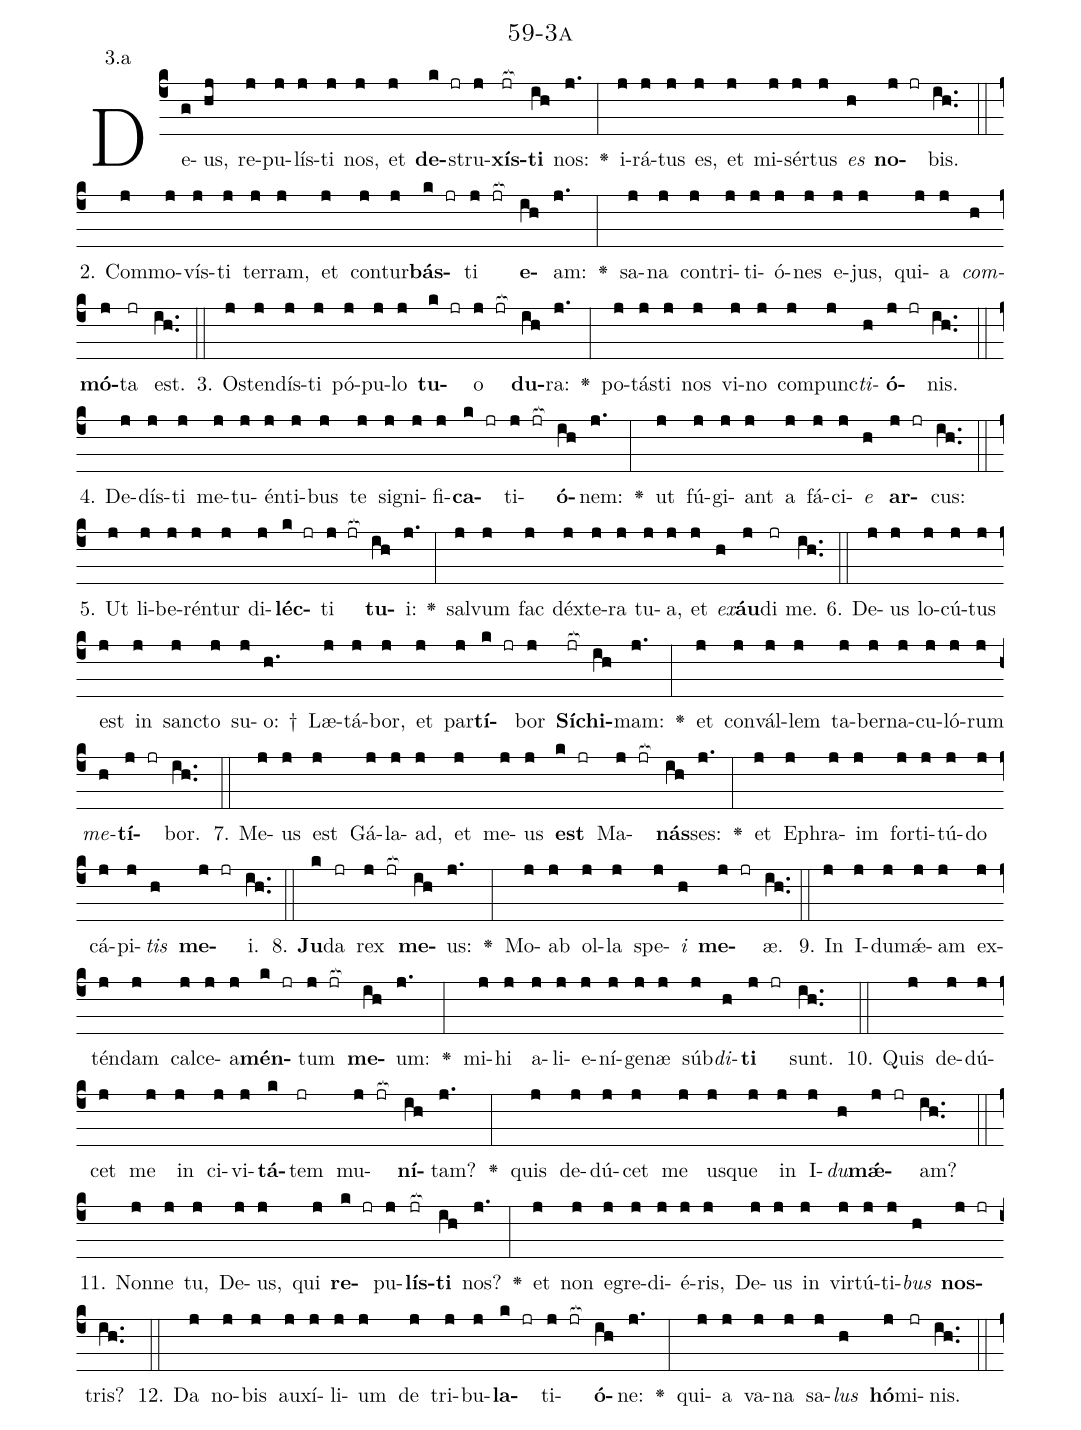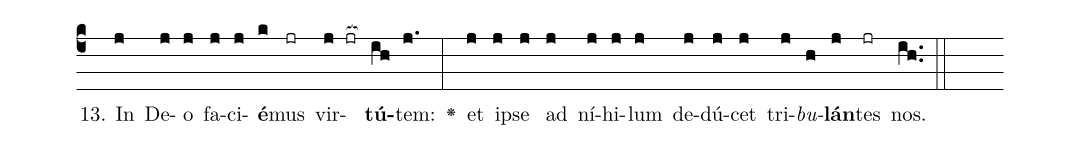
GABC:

name: 59-3a;
annotation: 3.a;
%%
(c4)De(g)us,(hj) re(j)pu(j)lís(j)ti(j) nos,(j) et(j) <b>de</b>(k jr)stru(j)<b>xís</b>(jr[ocb:1{])<b>ti</b>(ih[ocb:0}]) nos:(j.) <v>\greheightstar</v>(:) i(j)rá(j)tus(j) es,(j) et(j) mi(j)sér(j)tus(j) <i>es</i>(h) <b>no</b>(j jr)bis.(ih..) (::)
2. Com(j)mo(j)vís(j)ti(j) ter(j)ram,(j) et(j) con(j)tur(j)<b>bás</b>(k jr)ti(j jr[ocb:1{]) <b>e</b>(ih[ocb:0}])am:(j.) <v>\greheightstar</v>(:) sa(j)na(j) con(j)tri(j)ti(j)ó(j)nes(j) e(j)jus,(j) qui(j)a(j) <i>com</i>(h)<b>mó</b>(j)ta(jr) est.(ih..) (::)
3. Os(j)ten(j)dís(j)ti(j) pó(j)pu(j)lo(j) <b>tu</b>(k jr)o(j jr[ocb:1{]) <b>du</b>(ih[ocb:0}])ra:(j.) <v>\greheightstar</v>(:) po(j)tás(j)ti(j) nos(j) vi(j)no(j) com(j)punc(j)<i>ti</i>(h)<b>ó</b>(j jr)nis.(ih..) (::)
4. De(j)dís(j)ti(j) me(j)tu(j)én(j)ti(j)bus(j) te(j) si(j)gni(j)fi(j)<b>ca</b>(k jr)ti(j jr[ocb:1{])<b>ó</b>(ih[ocb:0}])nem:(j.) <v>\greheightstar</v>(:) ut(j) fú(j)gi(j)ant(j) a(j) fá(j)ci(j)<i>e</i>(h) <b>ar</b>(j jr)cus:(ih..) (::)
5. Ut(j) li(j)be(j)rén(j)tur(j) di(j)<b>léc</b>(k jr)ti(j jr[ocb:1{]) <b>tu</b>(ih[ocb:0}])i:(j.) <v>\greheightstar</v>(:) sal(j)vum(j) fac(j) déx(j)te(j)ra(j) tu(j)a,(j) et(j) <i>ex</i>(h)<b>áu</b>(j)di(jr) me.(ih..) (::)
6. De(j)us(j) lo(j)cú(j)tus(j) est(j) in(j) sanc(j)to(j) su(j)o: †(h.) Læ(j)tá(j)bor,(j) et(j) par(j)<b>tí</b>(k jr)bor(j) <b>Sí</b>(jr[ocb:1{])<b>chi</b>(ih[ocb:0}])mam:(j.) <v>\greheightstar</v>(:) et(j) con(j)vál(j)lem(j) ta(j)ber(j)na(j)cu(j)ló(j)rum(j) <i>me</i>(h)<b>tí</b>(j jr)bor.(ih..) (::)
7. Me(j)us(j) est(j) Gá(j)la(j)ad,(j) et(j) me(j)us(j) <b>est</b>(k jr) Ma(j jr[ocb:1{])<b>nás</b>(ih[ocb:0}])ses:(j.) <v>\greheightstar</v>(:) et(j) E(j)phra(j)im(j) for(j)ti(j)tú(j)do(j) cá(j)pi(j)<i>tis</i>(h) <b>me</b>(j jr)i.(ih..) (::)
8. <b>Ju</b>(k)da(jr) rex(j jr[ocb:1{]) <b>me</b>(ih[ocb:0}])us:(j.) <v>\greheightstar</v>(:) Mo(j)ab(j) ol(j)la(j) spe(j)<i>i</i>(h) <b>me</b>(j jr)æ.(ih..) (::)
9. In(j) I(j)du(j)mǽ(j)am(j) ex(j)tén(j)dam(j) cal(j)ce(j)a(j)<b>mén</b>(k jr)tum(j jr[ocb:1{]) <b>me</b>(ih[ocb:0}])um:(j.) <v>\greheightstar</v>(:) mi(j)hi(j) a(j)li(j)e(j)ní(j)ge(j)næ(j) súb(j)<i>di</i>(h)<b>ti</b>(j jr) sunt.(ih..) (::)
10. Quis(j) de(j)dú(j)cet(j) me(j) in(j) ci(j)vi(j)<b>tá</b>(k)tem(jr) mu(j jr[ocb:1{])<b>ní</b>(ih[ocb:0}])tam?(j.) <v>\greheightstar</v>(:) quis(j) de(j)dú(j)cet(j) me(j) us(j)que(j) in(j) I(j)<i>du</i>(h)<b>mǽ</b>(j jr)am?(ih..) (::)
11. Non(j)ne(j) tu,(j) De(j)us,(j) qui(j) <b>re</b>(k jr)pu(j)<b>lís</b>(jr[ocb:1{])<b>ti</b>(ih[ocb:0}]) nos?(j.) <v>\greheightstar</v>(:) et(j) non(j) e(j)gre(j)di(j)é(j)ris,(j) De(j)us(j) in(j) vir(j)tú(j)ti(j)<i>bus</i>(h) <b>nos</b>(j jr)tris?(ih..) (::)
12. Da(j) no(j)bis(j) au(j)xí(j)li(j)um(j) de(j) tri(j)bu(j)<b>la</b>(k jr)ti(j jr[ocb:1{])<b>ó</b>(ih[ocb:0}])ne:(j.) <v>\greheightstar</v>(:) qui(j)a(j) va(j)na(j) sa(j)<i>lus</i>(h) <b>hó</b>(j)mi(jr)nis.(ih..) (::)
13. In(j) De(j)o(j) fa(j)ci(j)<b>é</b>(k)mus(jr) vir(j jr[ocb:1{])<b>tú</b>(ih[ocb:0}])tem:(j.) <v>\greheightstar</v>(:) et(j) ip(j)se(j) ad(j) ní(j)hi(j)lum(j) de(j)dú(j)cet(j) tri(j)<i>bu</i>(h)<b>lán</b>(j)tes(jr) nos.(ih..) (::)
